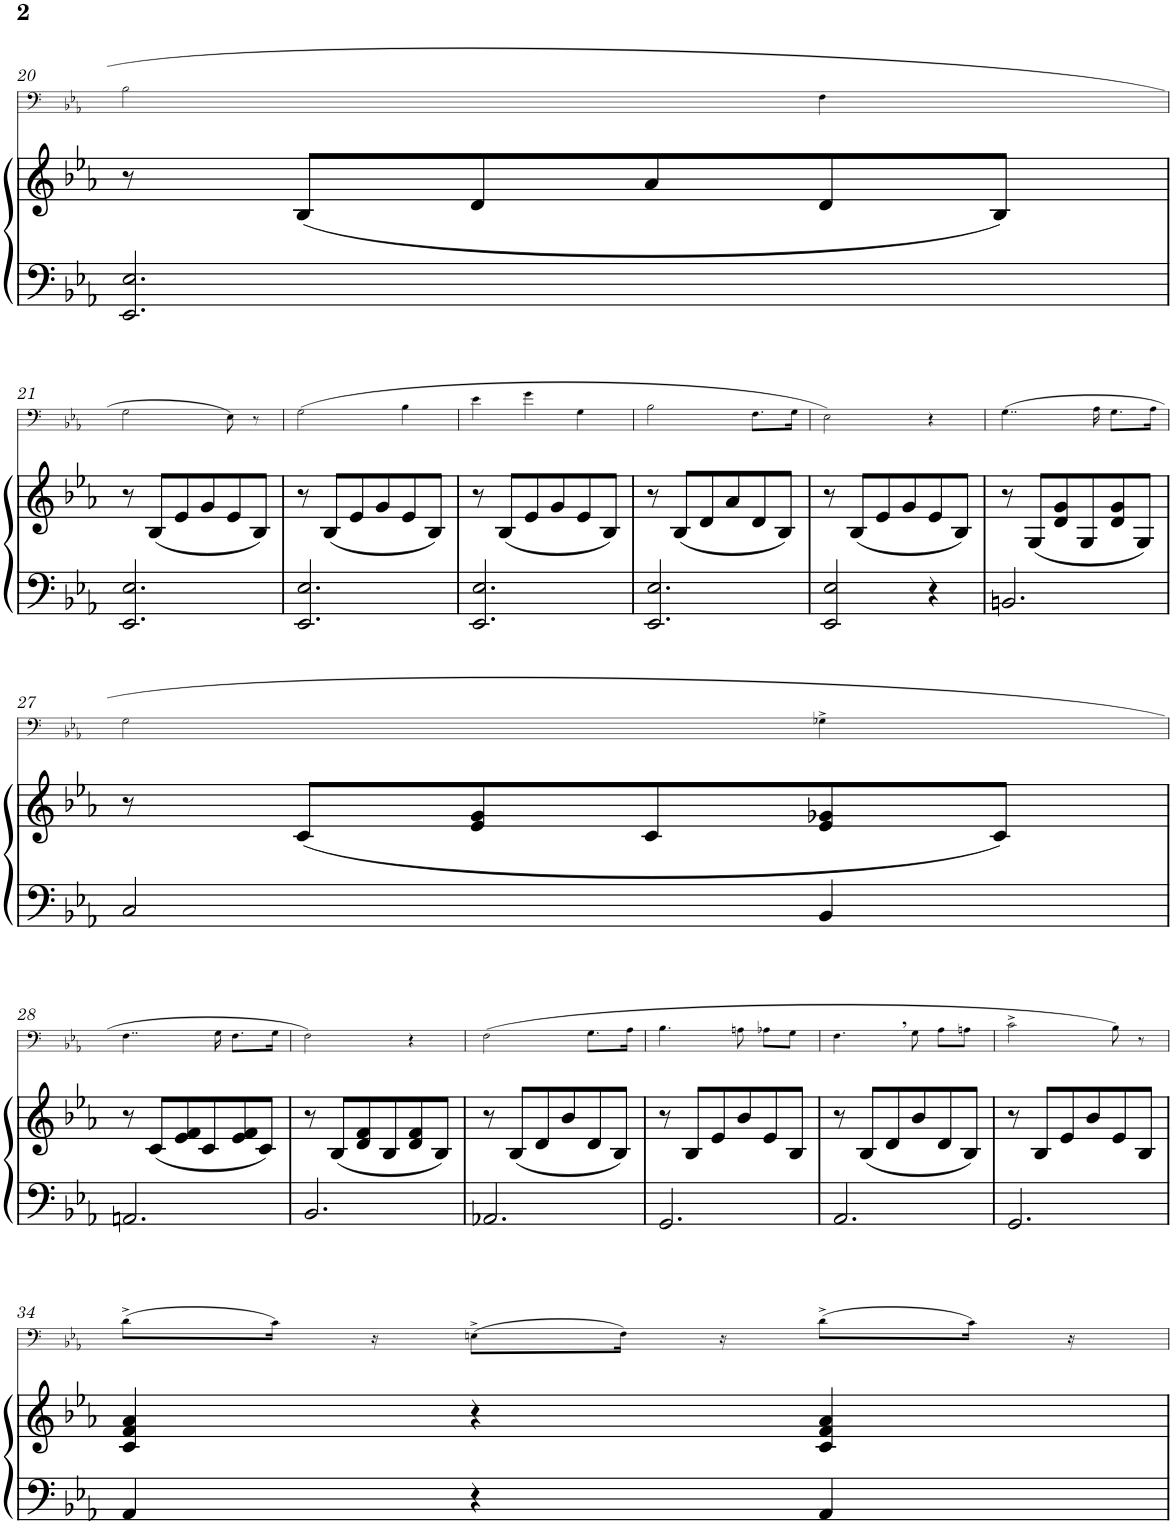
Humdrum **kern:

**kern	**kern	**kern
*part2	*part2	*part1
*staff3	*staff2	*staff1
*I"Piano	*	*I"Trombone
*I'Pno	*	*I'Trb
!!LO:PB:g=z
*clefF4	*clefG2	*clefF4
*k[b-e-a-]	*k[b-e-a-]	*k[b-e-a-]
*M3/4	*M3/4	*M3/4
=20	=20	=20
2.EE-/ 2.E-/	8r	2B-\
.	(8B-/L	.
.	8d/	.
.	8a-/	.
.	8d/	4F\
.	8B-/J)	.
!!LO:LB:g=z
=21	=21	=21
2.EE-/ 2.E-/	8r	2G\
.	(8B-/L	.
.	8e-/	.
.	8g/	.
.	8e-/	8E-\
.	8B-/J)	8r
=22	=22	=22
2.EE-/ 2.E-/	8r	(>2G\
.	(8B-/L	.
.	8e-/	.
.	8g/	.
.	8e-/	4B-\
.	8B-/J)	.
=23	=23	=23
2.EE-/ 2.E-/	8r	4e-\
.	(8B-/L	.
.	8e-/	4g\
.	8g/	.
.	8e-/	4G\
.	8B-/J)	.
=24	=24	=24
2.EE-/ 2.E-/	8r	2B-\
.	(8B-/L	.
.	8d/	.
.	8a-/	.
.	8d/	8.F\L
.	8B-/J)	.
.	.	16G\Jk
=25	=25	=25
2EE-/ 2E-/	8r	2E-\)
.	(8B-/L	.
.	8e-/	.
.	8g/	.
4r	8e-/	4r
.	8B-/J)	.
=26	=26	=26
2.BBn/	8r	(4..G\
.	(8G/L	.
.	8d/ 8g/	.
.	8G/	.
.	.	16A-\
.	8d/ 8g/	8.G\L
.	8G/J)	.
.	.	16A-\Jk
!!LO:LB:g=z
=27	=27	=27
2C/	8r	2G\
.	(8c/L	.
.	8e-/ 8g/	.
.	8c/	.
4BB-/	8e-/ 8g-X/	4G-X^\
.	8c/J)	.
!!LO:LB:g=z
=28	=28	=28
2.AAn/	8r	4..F\
.	(8c/L	.
.	8e-/ 8f/	.
.	8c/	.
.	.	16G\
.	8e-/ 8f/	8.F\L
.	8c/J)	.
.	.	16G\Jk
=29	=29	=29
2.BB-/	8r	2F\)
.	(8B-/L	.
.	8d/ 8f/	.
.	8B-/	.
.	8d/ 8f/	4r
.	8B-/J)	.
=30	=30	=30
2.AA-X/	8r	(2F\
.	(8B-/L	.
.	8d/	.
.	8b-/	.
.	8d/	8.G\L
.	8B-/J)	.
.	.	16A-\Jk
=31	=31	=31
2.GG/	8r	4.B-\
.	8B-/L	.
.	8e-/	.
.	8b-/	8An\
.	8e-/	8A-X\L
.	8B-/J	8G\J
=32	=32	=32
2.AA-/	8r	4.F,\
.	(8B-/L	.
.	8d/	.
.	8b-/	8G\
.	8d/	8A-\L
.	8B-/J)	8An\J
=33	=33	=33
2.GG/	8r	2c^\
.	8B-/L	.
.	8e-/	.
.	8b-/	.
.	8e-/	8B-\)
.	8B-/J	8r
!!LO:LB:g=z
=34	=34	=34
4AA-/	4c/ 4f/ 4a-/	(>8d^\L
.	.	16c\Jk)
.	.	16r
4r	4r	(>8En^\L
.	.	16F\Jk)
.	.	16r
4AA-/	4c/ 4f/ 4a-/	(>8d^\L
.	.	16c\Jk)
.	.	16r
=	=	=
*-	*-	*-
